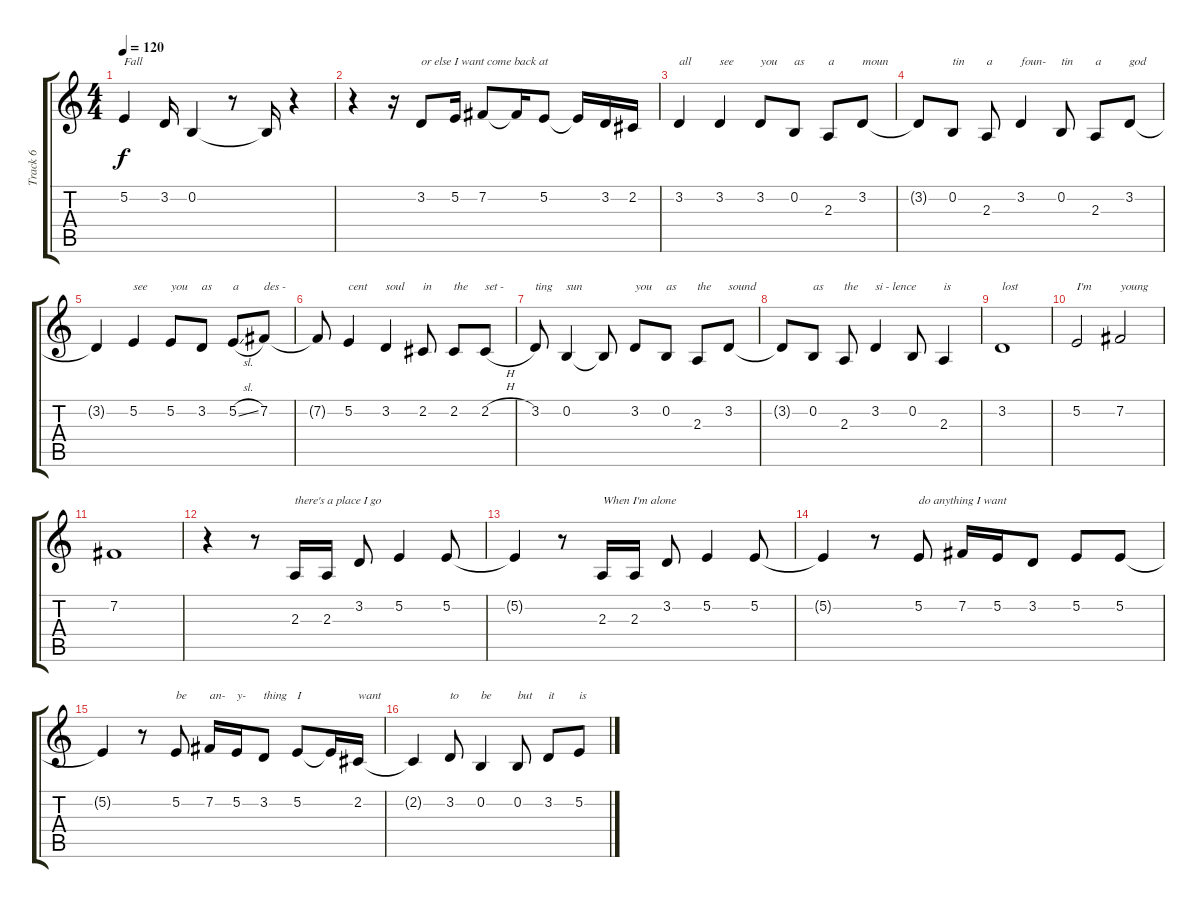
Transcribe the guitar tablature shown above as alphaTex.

\track ("Track 6" "Track 6") {instrument churchorgan}
\staff {score tabs}
\tuning (E4 B3 G3 D3 A2 E2) {hide}
\ts (4 4)
\tempo 120
\clef g2
\ks c
5.2.4{txt "Fall" dy f} 3.2.16 0.2.4 r.8 0.2{t}.16 r.4 |
r.4 r.16 3.2.8{txt "or else I want come back at "} 5.2.16 7.2.8 7.2{t}.16 5.2.8 5.2{t}.16 3.2.16 2.2.16 |
3.2.4{txt "all"} 3.2.4{txt "see"} 3.2.8{txt "you"} 0.2.8{txt "as"} 2.3.8{txt "a"} 3.2.8{txt "moun"} |
3.2{t}.8 0.2.8{txt "tin"} 2.3.8{txt "a"} 3.2.4{txt "foun-"} 0.2.8{txt "tin"} 2.3.8{txt "a"} 3.2.8{txt "god"} |
3.2{t}.4 5.2.4{txt "see"} 5.2.8{txt "you"} 3.2.8{txt "as"} 5.2{sl}.8{txt "a"} 7.2.8{txt "des - "} |
7.2{t}.8 5.2.4{txt "cent"} 3.2.4{txt "soul"} 2.2.8{txt "in"} 2.2.8{txt "the"} 2.2{h}.8{txt "set - "} |
3.2.8{txt "ting"} 0.2.4{txt "sun"} 0.2{t}.8 3.2.8{txt "you"} 0.2.8{txt "as"} 2.3.8{txt "the"} 3.2.8{txt "sound"} |
3.2{t}.8 0.2.8{txt "as"} 2.3.8{txt "the"} 3.2.4{txt "si - lence"} 0.2.8 2.3.4{txt "is"} |
3.2.1{txt "lost"} |
5.2.2{txt "I'm"} 7.2.2{txt "young"} |
7.2.1 |
r.4 r.8 2.3.16{txt "there's a place I go"} 2.3.16 3.2.8 5.2.4 5.2.8 |
5.2{t}.4 r.8 2.3.16{txt "When I'm alone"} 2.3.16 3.2.8 5.2.4 5.2.8 |
5.2{t}.4 r.8 5.2.8{txt "do anything I want"} 7.2.16 5.2.16 3.2.8 5.2.8 5.2.8 |
5.2{t}.4 r.8 5.2.8{txt "be"} 7.2.16{txt "an-"} 5.2.16{txt "y-"} 3.2.8{txt "thing"} 5.2.8{txt "I"} 5.2{t}.16 2.2.16{txt "want"} |
2.2{t}.4 3.2.8{txt "to "} 0.2.4{txt "be"} 0.2.8{txt "but"} 3.2.8{txt "it"} 5.2.8{txt "is"}
